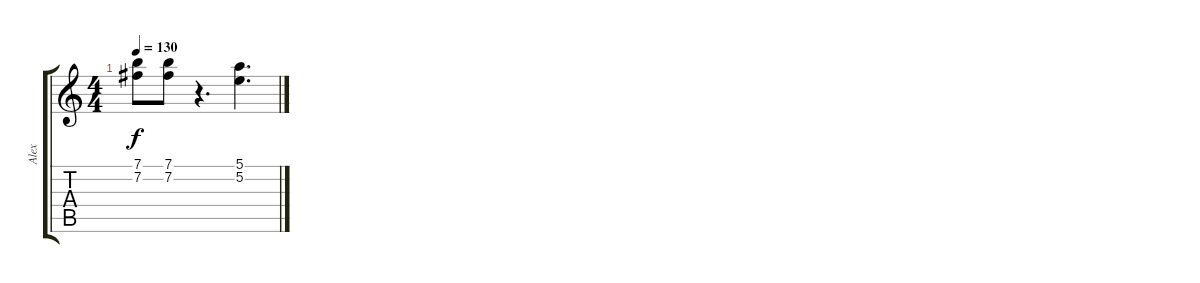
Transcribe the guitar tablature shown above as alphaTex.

\track ("Alex" "Alex") {instrument overdrivenguitar}
\staff {score tabs}
\tuning (E4 B3 G3 D3 A2 E2) {hide}
\ts (4 4)
\tempo 130
\clef g2
\ks c
(7.1 7.2).8{dy f} (7.1 7.2).8 r.4{d} (5.1 5.2).4{d}
